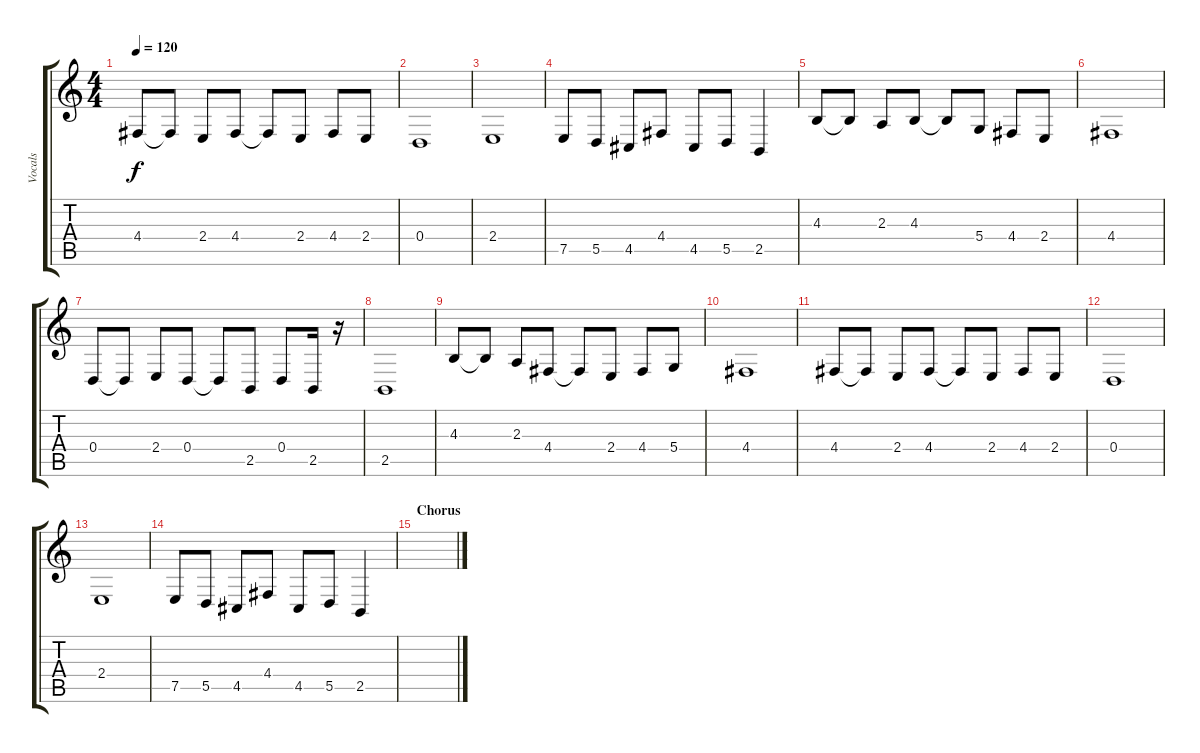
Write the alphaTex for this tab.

\track ("Vocals" "Vocals") {instrument tenorsax}
\staff {score tabs}
\tuning (E4 B3 G3 D3 A2 E2) {hide}
\ts (4 4)
\tempo 120
\clef g2
\ks c
4.4.8{dy f} 4.4{t}.8 2.4.8 4.4.8 4.4{t}.8 2.4.8 4.4.8 2.4.8 |
0.4.1 |
2.4.1 |
7.5.8 5.5.8 4.5.8 4.4.8 4.5.8 5.5.8 2.5.4 |
4.3.8 4.3{t}.8 2.3.8 4.3.8 4.3{t}.8 5.4.8 4.4.8 2.4.8 |
4.4.1 |
0.4.8 0.4{t}.8 2.4.8 0.4.8 0.4{t}.8 2.5.8 0.4.8 2.5.16 r.16 |
2.5.1 |
4.3.8 4.3{t}.8 2.3.8 4.4.8 4.4{t}.8 2.4.8 4.4.8 5.4.8 |
4.4.1 |
4.4.8 4.4{t}.8 2.4.8 4.4.8 4.4{t}.8 2.4.8 4.4.8 2.4.8 |
0.4.1 |
2.4.1 |
7.5.8 5.5.8 4.5.8 4.4.8 4.5.8 5.5.8 2.5.4 |
\section ("" "Chorus")
